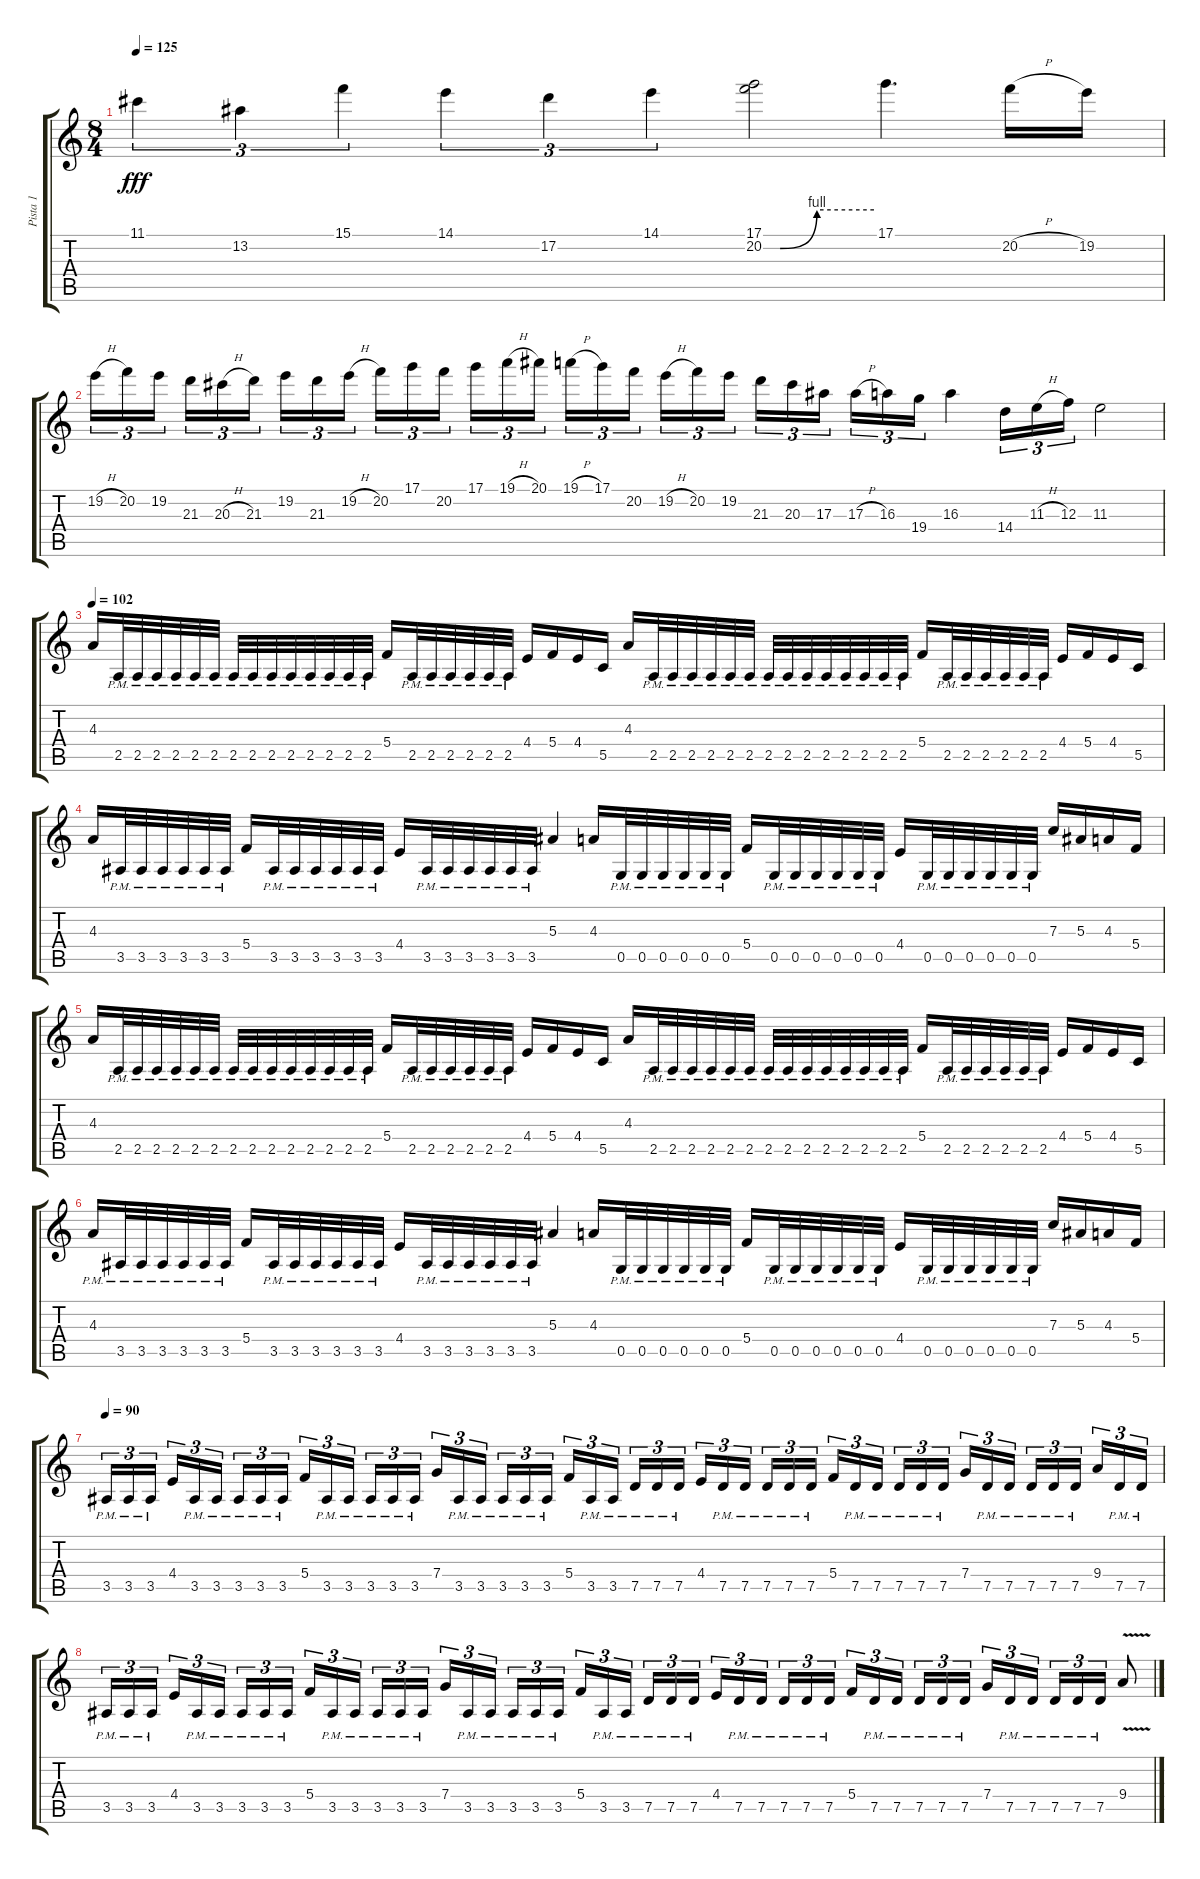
\track ("Pista 1" "Pista 1") {instrument distortionguitar}
\staff {score tabs}
\tuning (D4 A3 F3 C3 G2 D2) {hide}
\ts (8 4)
\tempo 125
\clef g2
\ks c
11.1.4{tu (3 2) dy fff} 13.2.4{tu (3 2)} 15.1.4{tu (3 2)} 14.1.4{tu (3 2)} 17.2.4{tu (3 2)} 14.1.4{tu (3 2)} (17.1 20.2{be (custom 0 0 9 0 29 4 60 4)}).2 17.1.4{d} 20.2{h}.16 19.2.16 |
19.2{h}.16{tu (3 2)} 20.2.16{tu (3 2)} 19.2.16{tu (3 2) beam splitsecondary} 21.3.16{tu (3 2)} 20.3{h}.16{tu (3 2)} 21.3.16{tu (3 2)} 19.2.16{tu (3 2)} 21.3.16{tu (3 2)} 19.2{h}.16{tu (3 2) beam splitsecondary} 20.2.16{tu (3 2)} 17.1.16{tu (3 2)} 20.2.16{tu (3 2)} 17.1.16{tu (3 2)} 19.1{h}.16{tu (3 2)} 20.1.16{tu (3 2) beam splitsecondary} 19.1{h}.16{tu (3 2)} 17.1.16{tu (3 2)} 20.2.16{tu (3 2)} 19.2{h}.16{tu (3 2)} 20.2.16{tu (3 2)} 19.2.16{tu (3 2) beam splitsecondary} 21.3.16{tu (3 2)} 20.3.16{tu (3 2)} 17.3.16{tu (3 2)} 17.3{h}.16{tu (3 2)} 16.3.16{tu (3 2)} 19.4.16{tu (3 2)} 16.3.4 14.4.16{tu (3 2)} 11.3{h}.16{tu (3 2)} 12.3.16{tu (3 2)} 11.3.2 |
\tempo 102
4.3.16 2.5{pm}.32 2.5{pm}.32 2.5{pm}.32 2.5{pm}.32 2.5{pm}.32 2.5{pm}.32 2.5{pm}.32 2.5{pm}.32 2.5{pm}.32 2.5{pm}.32 2.5{pm}.32 2.5{pm}.32 2.5{pm}.32 2.5{pm}.32 5.4.16 2.5{pm}.32 2.5{pm}.32 2.5{pm}.32 2.5{pm}.32 2.5{pm}.32 2.5{pm}.32 4.4.16 5.4.16 4.4.16 5.5.16 4.3.16 2.5{pm}.32 2.5{pm}.32 2.5{pm}.32 2.5{pm}.32 2.5{pm}.32 2.5{pm}.32 2.5{pm}.32 2.5{pm}.32 2.5{pm}.32 2.5{pm}.32 2.5{pm}.32 2.5{pm}.32 2.5{pm}.32 2.5{pm}.32 5.4.16 2.5{pm}.32 2.5{pm}.32 2.5{pm}.32 2.5{pm}.32 2.5{pm}.32 2.5{pm}.32 4.4.16 5.4.16 4.4.16 5.5.16 |
4.3.16 3.5{pm}.32 3.5{pm}.32 3.5{pm}.32 3.5{pm}.32 3.5{pm}.32 3.5{pm}.32 5.4.16 3.5{pm}.32 3.5{pm}.32 3.5{pm}.32 3.5{pm}.32 3.5{pm}.32 3.5{pm}.32 4.4.16 3.5{pm}.32 3.5{pm}.32 3.5{pm}.32 3.5{pm}.32 3.5{pm}.32 3.5{pm}.32 5.3.4 4.3.16 0.5{pm}.32 0.5{pm}.32 0.5{pm}.32 0.5{pm}.32 0.5{pm}.32 0.5{pm}.32 5.4.16 0.5{pm}.32 0.5{pm}.32 0.5{pm}.32 0.5{pm}.32 0.5{pm}.32 0.5{pm}.32 4.4.16 0.5{pm}.32 0.5{pm}.32 0.5{pm}.32 0.5{pm}.32 0.5{pm}.32 0.5{pm}.32 7.3.16 5.3.16 4.3.16 5.4.16 |
4.3.16 2.5{pm}.32 2.5{pm}.32 2.5{pm}.32 2.5{pm}.32 2.5{pm}.32 2.5{pm}.32 2.5{pm}.32 2.5{pm}.32 2.5{pm}.32 2.5{pm}.32 2.5{pm}.32 2.5{pm}.32 2.5{pm}.32 2.5{pm}.32 5.4.16 2.5{pm}.32 2.5{pm}.32 2.5{pm}.32 2.5{pm}.32 2.5{pm}.32 2.5{pm}.32 4.4.16 5.4.16 4.4.16 5.5.16 4.3.16 2.5{pm}.32 2.5{pm}.32 2.5{pm}.32 2.5{pm}.32 2.5{pm}.32 2.5{pm}.32 2.5{pm}.32 2.5{pm}.32 2.5{pm}.32 2.5{pm}.32 2.5{pm}.32 2.5{pm}.32 2.5{pm}.32 2.5{pm}.32 5.4.16 2.5{pm}.32 2.5{pm}.32 2.5{pm}.32 2.5{pm}.32 2.5{pm}.32 2.5{pm}.32 4.4.16 5.4.16 4.4.16 5.5.16 |
4.3{pm}.16 3.5{pm}.32 3.5{pm}.32 3.5{pm}.32 3.5{pm}.32 3.5{pm}.32 3.5{pm}.32 5.4.16 3.5{pm}.32 3.5{pm}.32 3.5{pm}.32 3.5{pm}.32 3.5{pm}.32 3.5{pm}.32 4.4.16 3.5{pm}.32 3.5{pm}.32 3.5{pm}.32 3.5{pm}.32 3.5{pm}.32 3.5{pm}.32 5.3.4 4.3.16 0.5{pm}.32 0.5{pm}.32 0.5{pm}.32 0.5{pm}.32 0.5{pm}.32 0.5{pm}.32 5.4.16 0.5{pm}.32 0.5{pm}.32 0.5{pm}.32 0.5{pm}.32 0.5{pm}.32 0.5{pm}.32 4.4.16 0.5{pm}.32 0.5{pm}.32 0.5{pm}.32 0.5{pm}.32 0.5{pm}.32 0.5{pm}.32 7.3.16 5.3.16 4.3.16 5.4.16 |
\tempo 90
3.5{pm}.16{tu (3 2) instrument distortionguitar} 3.5{pm}.16{tu (3 2)} 3.5{pm}.16{tu (3 2) beam splitsecondary} 4.4.16{tu (3 2)} 3.5{pm}.16{tu (3 2)} 3.5{pm}.16{tu (3 2)} 3.5{pm}.16{tu (3 2)} 3.5{pm}.16{tu (3 2)} 3.5{pm}.16{tu (3 2) beam splitsecondary} 5.4.16{tu (3 2)} 3.5{pm}.16{tu (3 2)} 3.5{pm}.16{tu (3 2)} 3.5{pm}.16{tu (3 2)} 3.5{pm}.16{tu (3 2)} 3.5{pm}.16{tu (3 2) beam splitsecondary} 7.4.16{tu (3 2)} 3.5{pm}.16{tu (3 2)} 3.5{pm}.16{tu (3 2)} 3.5{pm}.16{tu (3 2)} 3.5{pm}.16{tu (3 2)} 3.5{pm}.16{tu (3 2) beam splitsecondary} 5.4.16{tu (3 2)} 3.5{pm}.16{tu (3 2)} 3.5{pm}.16{tu (3 2)} 7.5{pm}.16{tu (3 2)} 7.5{pm}.16{tu (3 2)} 7.5{pm}.16{tu (3 2) beam splitsecondary} 4.4.16{tu (3 2)} 7.5{pm}.16{tu (3 2)} 7.5{pm}.16{tu (3 2)} 7.5{pm}.16{tu (3 2)} 7.5{pm}.16{tu (3 2)} 7.5{pm}.16{tu (3 2) beam splitsecondary} 5.4.16{tu (3 2)} 7.5{pm}.16{tu (3 2)} 7.5{pm}.16{tu (3 2)} 7.5{pm}.16{tu (3 2)} 7.5{pm}.16{tu (3 2)} 7.5{pm}.16{tu (3 2) beam splitsecondary} 7.4.16{tu (3 2)} 7.5{pm}.16{tu (3 2)} 7.5{pm}.16{tu (3 2)} 7.5{pm}.16{tu (3 2)} 7.5{pm}.16{tu (3 2)} 7.5{pm}.16{tu (3 2) beam splitsecondary} 9.4.16{tu (3 2)} 7.5{pm}.16{tu (3 2)} 7.5{pm}.16{tu (3 2)} |
3.5{pm}.16{tu (3 2)} 3.5{pm}.16{tu (3 2)} 3.5{pm}.16{tu (3 2) beam splitsecondary} 4.4.16{tu (3 2)} 3.5{pm}.16{tu (3 2)} 3.5{pm}.16{tu (3 2)} 3.5{pm}.16{tu (3 2)} 3.5{pm}.16{tu (3 2)} 3.5{pm}.16{tu (3 2) beam splitsecondary} 5.4.16{tu (3 2)} 3.5{pm}.16{tu (3 2)} 3.5{pm}.16{tu (3 2)} 3.5{pm}.16{tu (3 2)} 3.5{pm}.16{tu (3 2)} 3.5{pm}.16{tu (3 2) beam splitsecondary} 7.4.16{tu (3 2)} 3.5{pm}.16{tu (3 2)} 3.5{pm}.16{tu (3 2)} 3.5{pm}.16{tu (3 2)} 3.5{pm}.16{tu (3 2)} 3.5{pm}.16{tu (3 2) beam splitsecondary} 5.4.16{tu (3 2)} 3.5{pm}.16{tu (3 2)} 3.5{pm}.16{tu (3 2)} 7.5{pm}.16{tu (3 2)} 7.5{pm}.16{tu (3 2)} 7.5{pm}.16{tu (3 2) beam splitsecondary} 4.4.16{tu (3 2)} 7.5{pm}.16{tu (3 2)} 7.5{pm}.16{tu (3 2)} 7.5{pm}.16{tu (3 2)} 7.5{pm}.16{tu (3 2)} 7.5{pm}.16{tu (3 2) beam splitsecondary} 5.4.16{tu (3 2)} 7.5{pm}.16{tu (3 2)} 7.5{pm}.16{tu (3 2)} 7.5{pm}.16{tu (3 2)} 7.5{pm}.16{tu (3 2)} 7.5{pm}.16{tu (3 2) beam splitsecondary} 7.4.16{tu (3 2)} 7.5{pm}.16{tu (3 2)} 7.5{pm}.16{tu (3 2)} 7.5{pm}.16{tu (3 2)} 7.5{pm}.16{tu (3 2)} 7.5{pm}.16{tu (3 2)} 9.4{v}.8
